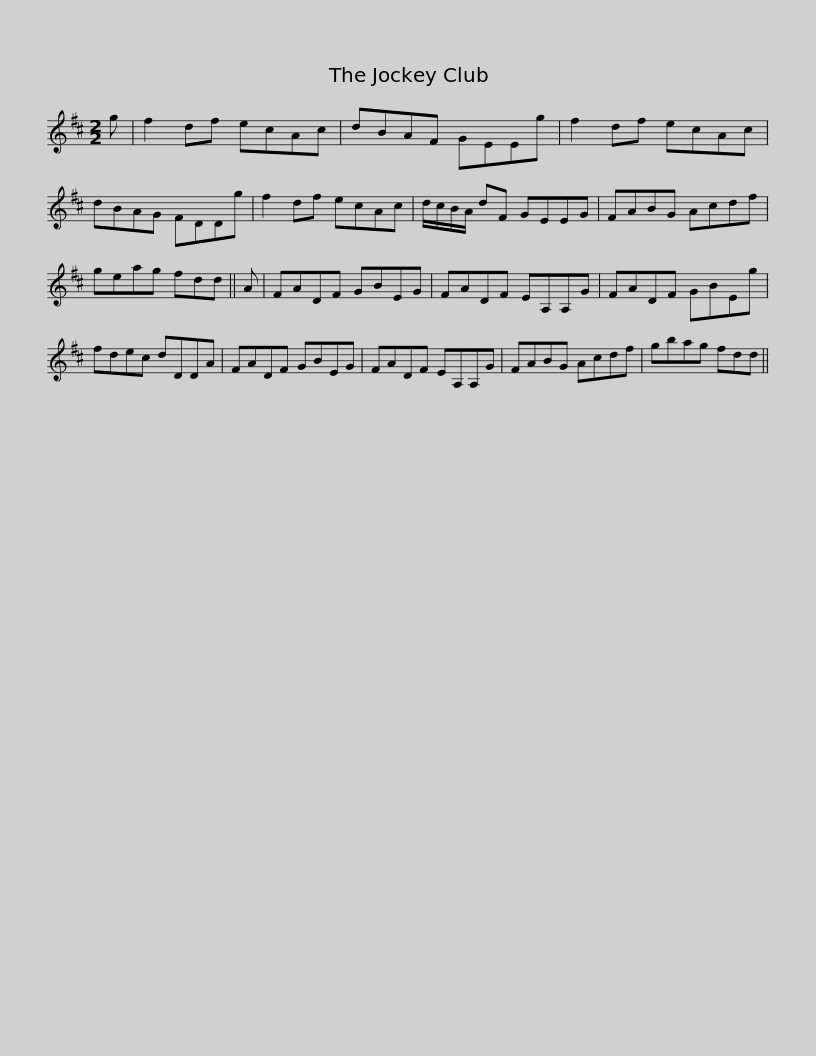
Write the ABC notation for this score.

X:1
L:1/8
M:2/2
I:linebreak $
K:D
V:1 treble
V:1
 g | f2 df ecAc | dBAF GEEg | f2 df ecAc | dBAG FDDg | %5
 f2 df ecAc |$ d/c/B/A/ dF GEEG | FABG Acdf | geag fdd || A | %10
 FADF GBEG | FADF EA,A,G |$ FADF GBEg | fdec dDDA | FADF GBEG | %15
 FADF EA,A,G | FABG Acdf |$ gbag fdd || %18
